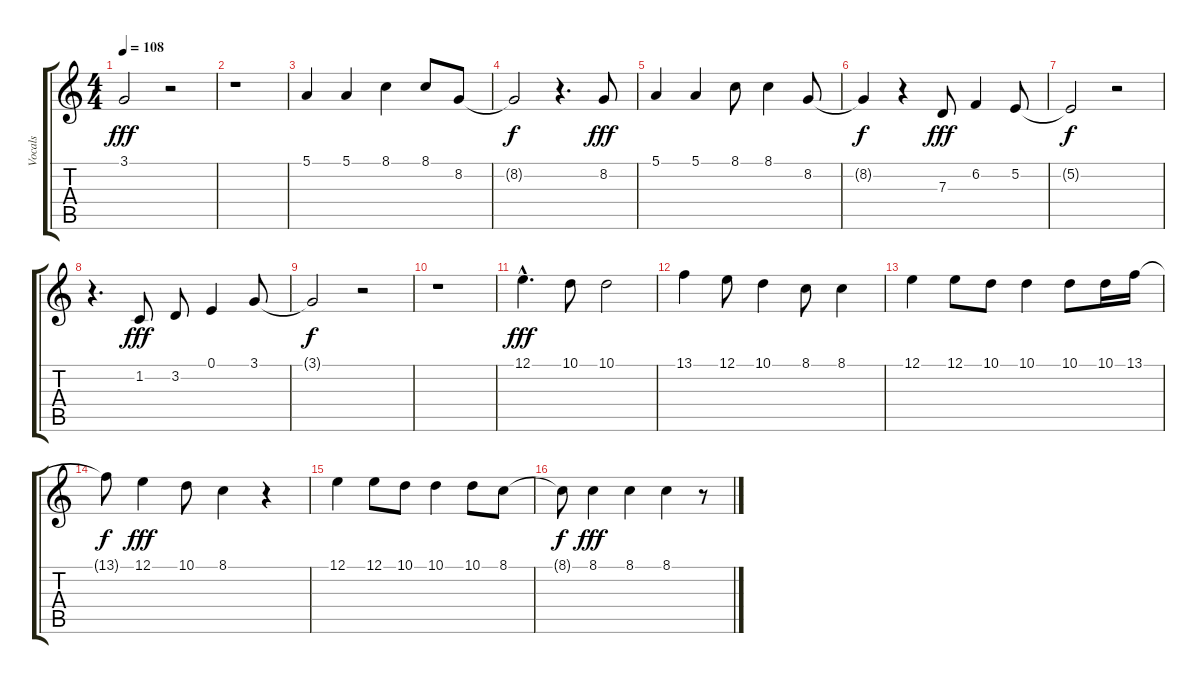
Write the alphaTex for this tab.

\track ("Vocals" "Vocals") {instrument lead8bassandlead}
\staff {score tabs}
\tuning (E4 B3 G3 D3 A2 E2) {hide}
\ts (4 4)
\tempo 108
\clef g2
\ks c
3.1.2{dy fff} r.2 |
r.1 |
5.1.4 5.1.4 8.1.4 8.1.8 8.2.8 |
8.2{t}.2{dy f} r.4{d} 8.2.8{dy fff} |
5.1.4 5.1.4 8.1.8 8.1.4 8.2.8 |
8.2{t}.4{dy f} r.4 7.3.8{dy fff} 6.2.4 5.2.8 |
5.2{t}.2{dy f} r.2 |
r.4{d} 1.2.8{dy fff} 3.2.8 0.1.4 3.1.8 |
3.1{t}.2{dy f} r.2 |
r.1 |
12.1{hac}.4{d dy fff} 10.1.8 10.1.2 |
13.1.4 12.1.8 10.1.4 8.1.8 8.1.4 |
12.1.4 12.1.8 10.1.8 10.1.4 10.1.8 10.1.16 13.1.16 |
13.1{t}.8{dy f} 12.1.4{dy fff} 10.1.8 8.1.4 r.4 |
12.1.4 12.1.8 10.1.8 10.1.4 10.1.8 8.1.8 |
8.1{t}.8{dy f} 8.1.4{dy fff} 8.1.4 8.1.4 r.8
